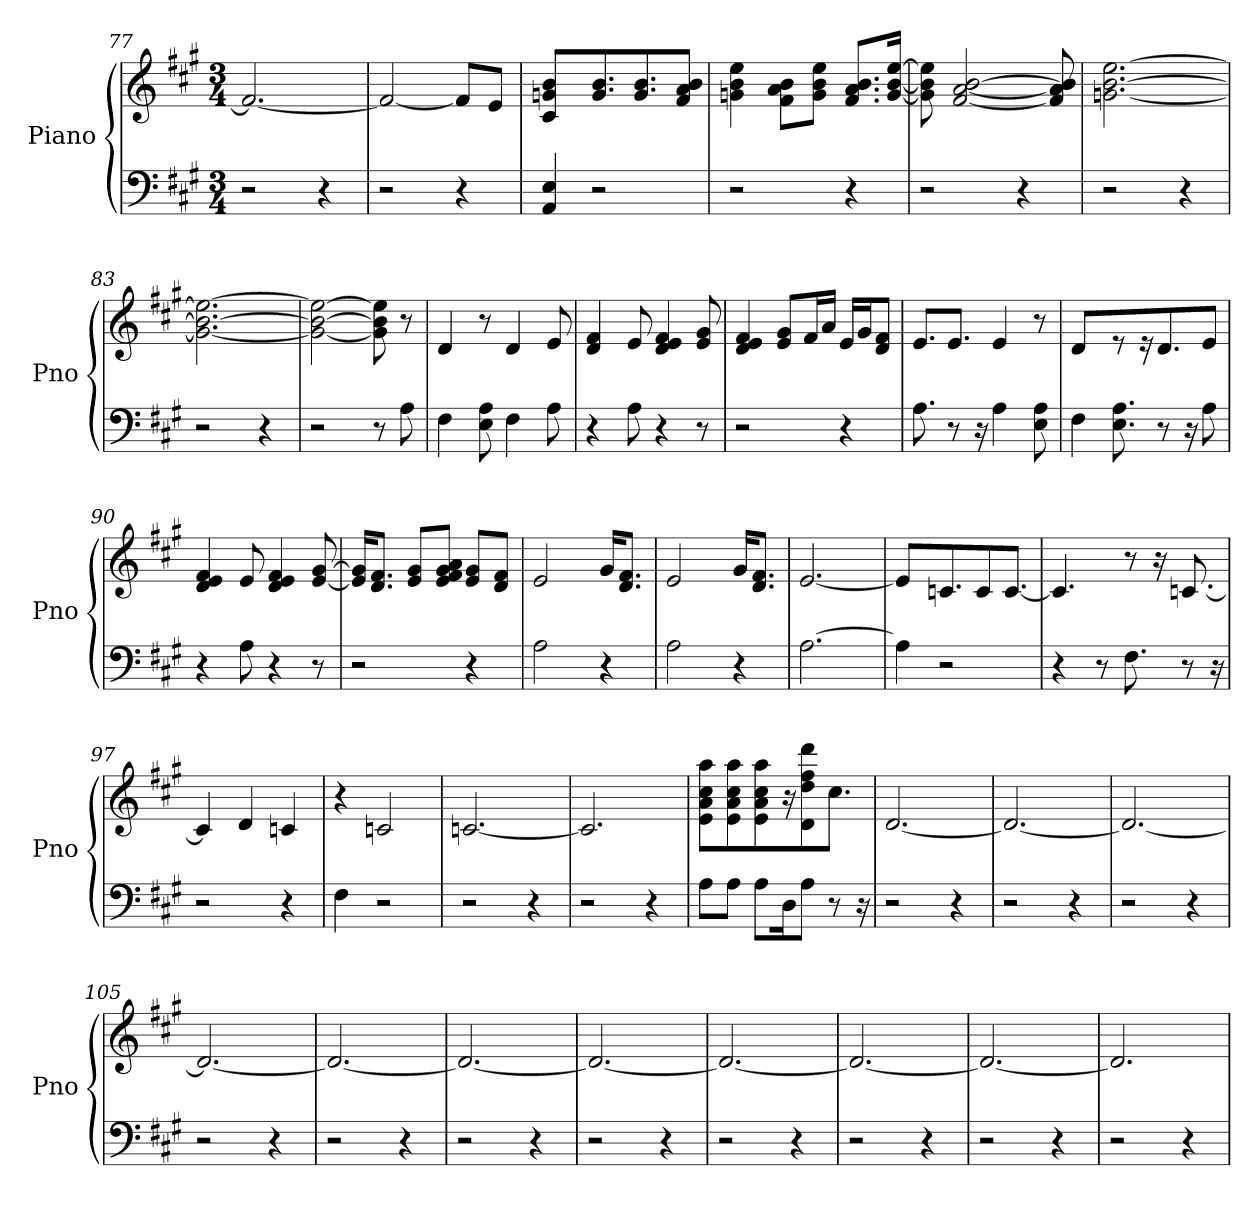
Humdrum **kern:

**kern	**kern
*part1	*part1
*staff2	*staff1
*I"Piano	*
*I'Pno	*
*clefF4	*clefG2
*k[f#c#g#]	*k[f#c#g#]
*A:	*A:
*M3/4	*M3/4
=77	=77
2r	2.f#_
4r	.
=78	=78
2r	2f#_
4r	8f#/L]
.	8e/J
=79	=79
4AA 4E	4b 4g 4c#
2r	8.b/ 8.g/L
.	8.b/ 8.g/J
.	8b 8f# 8aJ
=80	=80
2r	4b 4ee 4g
.	8b\ 8f#\ 8a\L
.	8b\ 8g\ 8ee\J
4r	8.a/ 8.f#/ 8.b/L
.	[16g/ [16ee/ [16b/Jk
=81	=81
2r	8g] 8ee] 8b]
.	[2a [2f# [2b
4r	.
.	8a] 8f#] 8b]
=82	=82
2r	[2.ee [2.g [2.b
4r	.
=83	=83
2r	2.ee_ 2.g_ 2.b_
4r	.
=84	=84
2r	2ee_ 2g_ 2b_
8r	8ee] 8g] 8b]
8A	8r
=85	=85
4F#	4d
8A 8E	8r
4F#	4d
8A	8e
=86	=86
4r	4f# 4d
8A	8e
4r	4e 4f# 4d
8r	8g# 8e
=87	=87
2r	4e 4f# 4d
.	8g#/ 8e/L
.	16f#/L
.	16a/JJ
4r	16e/LL
.	16g#/J
.	8d/ 8f#/J
=88	=88
8.A	8.e/L
8r	8.e/J
16r	.
4A	4e
8A 8E	8r
=89	=89
4F#	4d
8.E 8.A	8r
.	16r
8r	8.d
16r	.
8A	8eJ
=90	=90
4r	4d 4e 4f#
8A	8e
4r	4e 4d 4f#
8r	[8e [8g#
=91	=91
2r	16e]/ 16g#]/KL
.	8.d/ 8.f#/J
.	8e/ 8g#/L
.	8a/ 8e/ 8g#/ 8f#/J
4r	8e/ 8g#/L
.	8d/ 8f#/J
=92	=92
2A	2e
4r	16g#/KL
.	8.d/ 8.f#/J
=93	=93
2A	2e
4r	16g#/KL
.	8.d/ 8.f#/J
=94	=94
[2.A	[2.e
=95	=95
4A]	4e]
2r	8.c/L
.	8c/J
.	[8.cJ
=96	=96
4r	4.c]
8r	.
8.F#	8r
.	16r
8r	[8.c
16r	.
=97	=97
2r	4c]
.	4d
4r	4c
=98	=98
4F#	4r
2r	2c
=99	=99
2r	[2.c
4r	.
=100	=100
2r	2.c]
4r	.
=101	=101
8A\L	8aa\ 8a\ 8e\ 8cc#\L
8A\J	8aa\ 8a\ 8e\ 8cc#\J
8A\L	8aa 8cc# 8e 8a
16D\K	16r
8A\J	8ff# 8ddd 8d 8dd
8r	8.cc#J
16r	.
=102	=102
2r	[2.d
4r	.
=103	=103
2r	2.d_
4r	.
=104	=104
2r	2.d_
4r	.
=105	=105
2r	2.d_
4r	.
=106	=106
2r	2.d_
4r	.
=107	=107
2r	2.d_
4r	.
=108	=108
2r	2.d_
4r	.
=109	=109
2r	2.d_
4r	.
=110	=110
2r	2.d_
4r	.
=111	=111
2r	2.d_
4r	.
=112	=112
2r	2.d]
4r	.
=	=
*-	*-
